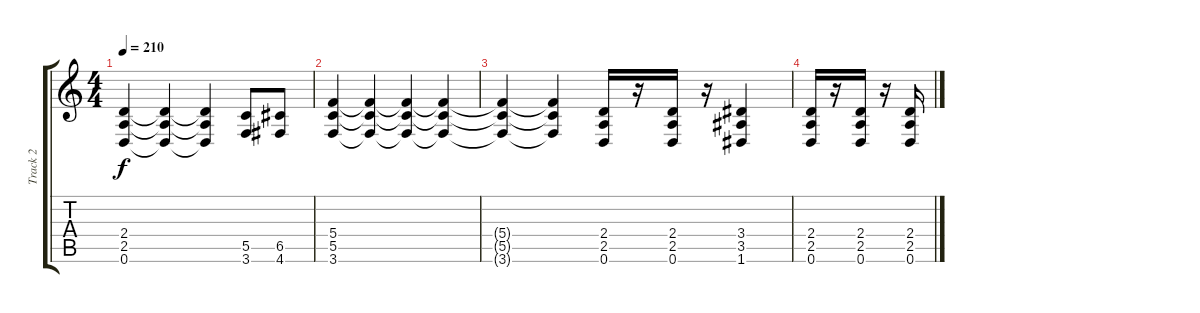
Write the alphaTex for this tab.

\track ("Track 2" "Track 2") {instrument distortionguitar}
\staff {score tabs}
\tuning (D4 A3 F3 C3 G2 D2) {hide}
\ts (4 4)
\tempo 210
\clef g2
\ks c
(2.4{t} 2.5{t} 0.6{t}).4{dy f} (2.4{t} 2.5{t} 0.6{t}).4 (2.4{t} 2.5{t} 0.6{t}).4 (5.5 3.6).8 (6.5 4.6).8 |
(5.4 5.5 3.6).4 (5.4{t} 5.5{t} 3.6{t}).4 (5.4{t} 5.5{t} 3.6{t}).4 (5.4{t} 5.5{t} 3.6{t}).4 |
(5.4{t} 5.5{t} 3.6{t}).4 (5.4{t} 5.5{t} 3.6{t}).4 (2.4 2.5 0.6).16 r.16 (2.4 2.5 0.6).16 r.16 (3.4 3.5 1.6).4 |
(2.4 2.5 0.6).16 r.16 (2.4 2.5 0.6).16 r.16 (2.4 2.5 0.6).16
